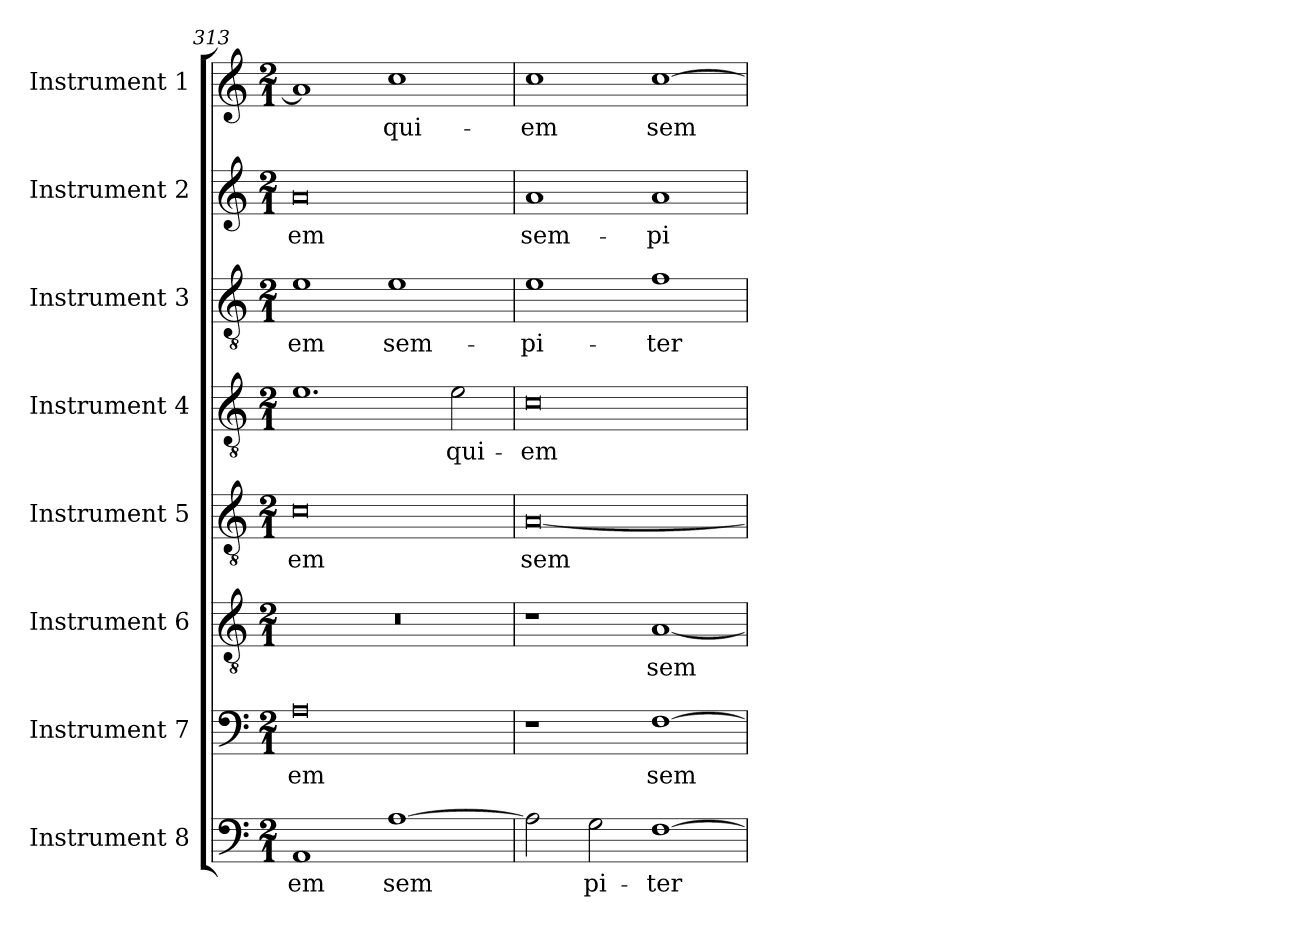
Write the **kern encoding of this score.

**kern	**text	**kern	**text	**kern	**text	**kern	**text	**kern	**text	**kern	**text	**kern	**text	**kern	**text
*part8	*part8	*part7	*part7	*part6	*part6	*part5	*part5	*part4	*part4	*part3	*part3	*part2	*part2	*part1	*part1
*staff8	*staff8	*staff7	*staff7	*staff6	*staff6	*staff5	*staff5	*staff4	*staff4	*staff3	*staff3	*staff2	*staff2	*staff1	*staff1
*I"Instrument 8	*	*I"Instrument 7	*	*I"Instrument 6	*	*I"Instrument 5	*	*I"Instrument 4	*	*I"Instrument 3	*	*I"Instrument 2	*	*I"Instrument 1	*
!!LO:PB:g=z
*clefF4	*	*clefF4	*	*clefGv2	*	*clefGv2	*	*clefGv2	*	*clefGv2	*	*clefG2	*	*clefG2	*
*k[]	*	*k[]	*	*k[]	*	*k[]	*	*k[]	*	*k[]	*	*k[]	*	*k[]	*
*C:	*	*C:	*	*C:	*	*C:	*	*C:	*	*C:	*	*C:	*	*C:	*
*M2/1	*	*M2/1	*	*M2/1	*	*M2/1	*	*M2/1	*	*M2/1	*	*M2/1	*	*M2/1	*
=313	=313	=313	=313	=313	=313	=313	=313	=313	=313	=313	=313	=313	=313	=313	=313
!	!LO:LY:b:cj	!	!LO:LY:b:cj	!	!	!	!LO:LY:b:cj	!	!LO:LY:b:cj	!	!LO:LY:b:cj	!	!LO:LY:b:cj	!	!LO:LY:b:cj
1AA	-em	0A	-em	0r	.	0c	-em	1.e	--	1e	-em	0a	-em	1a]	--
!	!LO:LY:b:cj	!	!	!	!	!	!	!	!	!	!LO:LY:b:cj	!	!	!	!LO:LY:b:cj
[>1A	sem-	.	.	.	.	.	.	.	.	1e	sem-	.	.	1cc	-qui-
!	!	!	!	!	!	!	!	!	!LO:LY:b:cj	!	!	!	!	!	!
.	.	.	.	.	.	.	.	2e\	-qui-	.	.	.	.	.	.
=314	=314	=314	=314	=314	=314	=314	=314	=314	=314	=314	=314	=314	=314	=314	=314
!	!LO:LY:b:cj	!	!	!	!	!	!LO:LY:b:cj	!	!LO:LY:b:cj	!	!LO:LY:b:cj	!	!LO:LY:b:cj	!	!LO:LY:b:cj
2A\]	--	1r	.	1r	.	[<0A	sem-	0c	-em	1e	-pi-	1a	sem-	1cc	-em
!	!LO:LY:b:cj	!	!	!	!	!	!	!	!	!	!	!	!	!	!
2G\	-pi-	.	.	.	.	.	.	.	.	.	.	.	.	.	.
!	!LO:LY:b:cj	!	!LO:LY:b:cj	!	!LO:LY:b:cj	!	!	!	!	!	!LO:LY:b:cj	!	!LO:LY:b:cj	!	!LO:LY:b:cj
[>1F	-ter-	[>1F	sem-	[<1A	sem-	.	.	.	.	1f	-ter-	1a	-pi-	[>1cc	sem-
=	=	=	=	=	=	=	=	=	=	=	=	=	=	=	=
*-	*-	*-	*-	*-	*-	*-	*-	*-	*-	*-	*-	*-	*-	*-	*-
